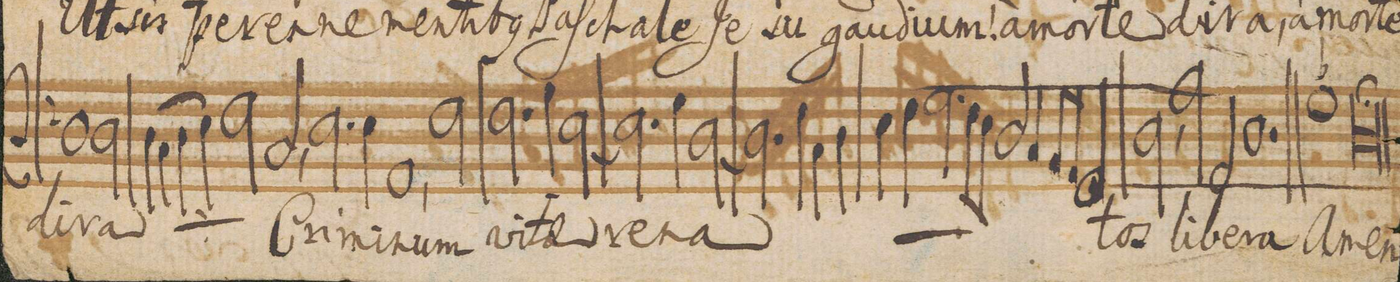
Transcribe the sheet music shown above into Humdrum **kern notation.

**kern	**text
*I"Basso Rypieno.	*
*clefF4	*
*k[]	*
*M3/2	*
1D	di-
2D\	-ra
=78	=78
*	*ij
(4D\	di-
4C\	.
4D\	.
4E\)	.
2F\	.
=79-	=79
2C,</	-ra
*	*Xij
2.E\	Cri-
4E\	-mi-
=80-	=80
1AA,<	-num
2F\	vi-
=81	=81
2.F\	-ta
4A\	re-
[<2E\	-na-
=82	=82
2.E\]	.
4G\	.
[<2D\	.
=83	=83
2.D\]	.
4F\	.
4C\	.
4D\	.
=84	=84
4E\	.
4F\	.
2.G\	.
8F\L	.
8E\J	.
=85-	=85
2D/	.
4C/	.
8BB/L	.
8AA/J	.
2GG/	.
=86	=86
2D,<\	-tos
2A\	li-
2AA/	-be-
=87-	=87
1.D	-ra
=88||	=88||
1.G-X	A-
=89-	=89
0.D	-men
=90-	=90
==	==
*-	*-
